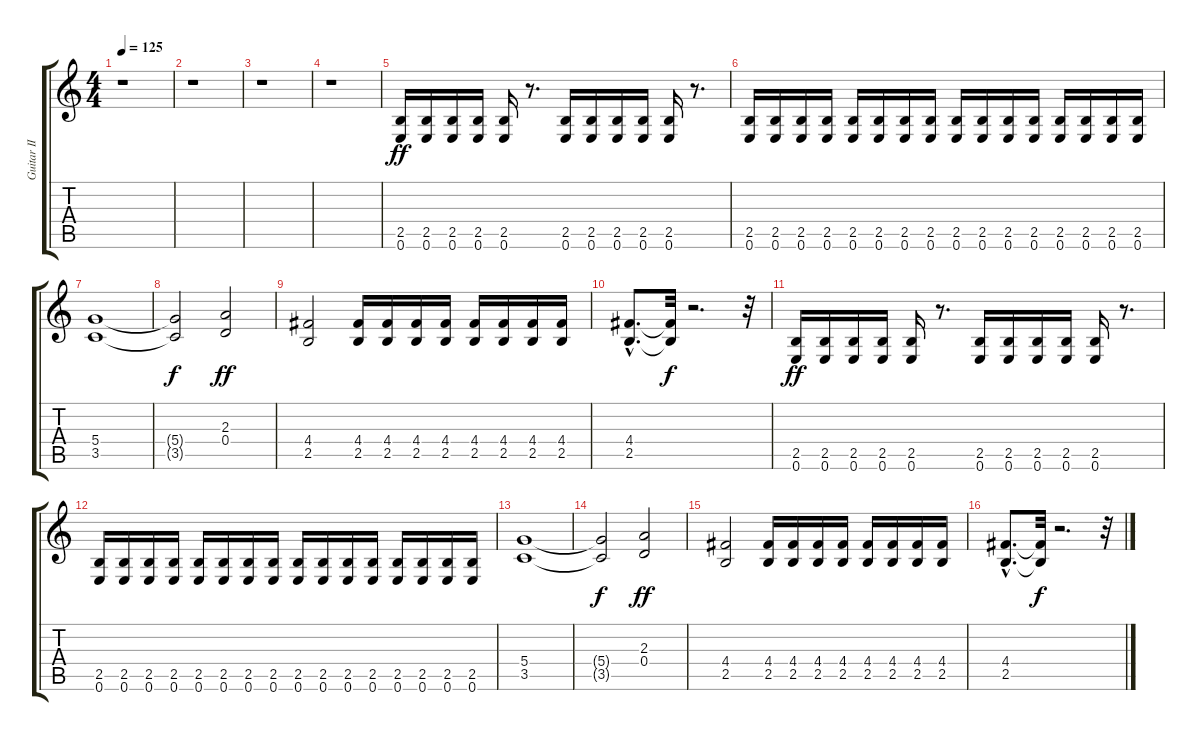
\track ("Guitar II" "Guitar II") {instrument distortionguitar}
\staff {score tabs}
\tuning (E4 B3 G3 D3 A2 E2) {hide}
\ts (4 4)
\tempo 125
\clef g2
\ks c
r.1{dy f} |
r.1 |
r.1 |
r.1 |
(2.5 0.6).16{dy ff} (2.5 0.6).16 (2.5 0.6).16 (2.5 0.6).16 (2.5 0.6).16 r.8{d} (2.5 0.6).16 (2.5 0.6).16 (2.5 0.6).16 (2.5 0.6).16 (2.5 0.6).16 r.8{d} |
(2.5 0.6).16 (2.5 0.6).16 (2.5 0.6).16 (2.5 0.6).16 (2.5 0.6).16 (2.5 0.6).16 (2.5 0.6).16 (2.5 0.6).16 (2.5 0.6).16 (2.5 0.6).16 (2.5 0.6).16 (2.5 0.6).16 (2.5 0.6).16 (2.5 0.6).16 (2.5 0.6).16 (2.5 0.6).16 |
(5.4 3.5).1 |
(5.4{t} 3.5{t}).2{dy f} (2.3 0.4).2{dy ff} |
(4.4 2.5).2 (4.4 2.5).16 (4.4 2.5).16 (4.4 2.5).16 (4.4 2.5).16 (4.4 2.5).16 (4.4 2.5).16 (4.4 2.5).16 (4.4 2.5).16 |
(4.4{hac} 2.5{hac}).8{d} (4.4{t} 2.5{t}).32{dy f} r.2{d} r.32 |
(2.5 0.6).16{dy ff} (2.5 0.6).16 (2.5 0.6).16 (2.5 0.6).16 (2.5 0.6).16 r.8{d} (2.5 0.6).16 (2.5 0.6).16 (2.5 0.6).16 (2.5 0.6).16 (2.5 0.6).16 r.8{d} |
(2.5 0.6).16 (2.5 0.6).16 (2.5 0.6).16 (2.5 0.6).16 (2.5 0.6).16 (2.5 0.6).16 (2.5 0.6).16 (2.5 0.6).16 (2.5 0.6).16 (2.5 0.6).16 (2.5 0.6).16 (2.5 0.6).16 (2.5 0.6).16 (2.5 0.6).16 (2.5 0.6).16 (2.5 0.6).16 |
(5.4 3.5).1 |
(5.4{t} 3.5{t}).2{dy f} (2.3 0.4).2{dy ff} |
(4.4 2.5).2 (4.4 2.5).16 (4.4 2.5).16 (4.4 2.5).16 (4.4 2.5).16 (4.4 2.5).16 (4.4 2.5).16 (4.4 2.5).16 (4.4 2.5).16 |
(4.4{hac} 2.5{hac}).8{d} (4.4{t} 2.5{t}).32{dy f} r.2{d} r.32
